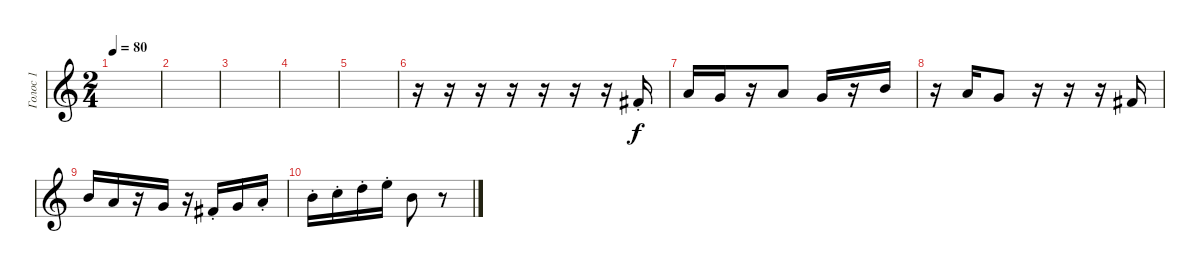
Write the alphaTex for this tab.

\track ("Голос 1" "Голос 1") {instrument tenorsax}
\staff {score}
\tuning (E4 B3 G3 D3 A2 E2) {hide}
\ts (2 4)
\tempo 80
\clef g2
\ks c
|
|
|
|
|
r.16 r.16 r.16 r.16 r.16 r.16 r.16 7.2{st}.16 |
10.2.16 8.2.16 r.16 10.2.8 8.2.16 r.16 12.2.16 |
r.16 10.2.16 8.2.8 r.16 r.16 r.16 7.2.16 |
12.2.16 10.2.16 r.16 8.2.16 r.16 7.2{st}.16 8.2.16 10.2{st}.16 |
12.2{st}.16 13.2{st}.16 15.2{st}.16 17.2{st}.16 12.2.8 r.8
